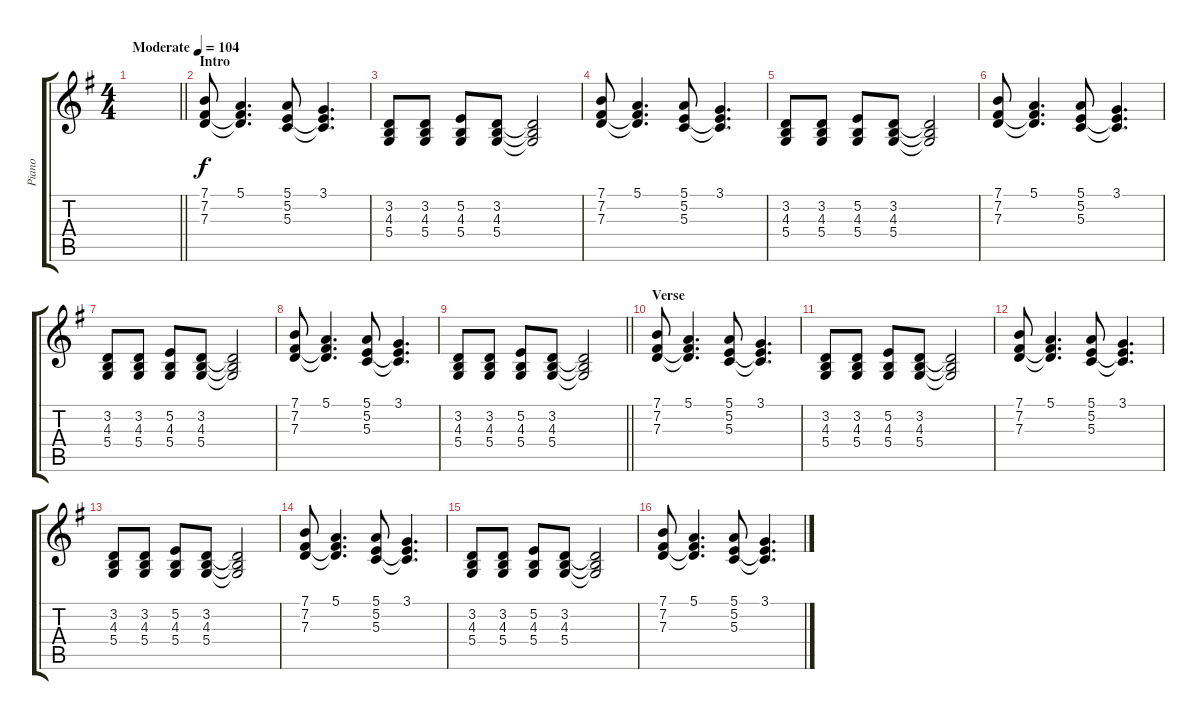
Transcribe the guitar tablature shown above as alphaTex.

\track ("Piano" "Piano") {instrument acousticgrandpiano}
\staff {score tabs}
\tuning (E4 B3 G3 D3 A2 E2) {hide}
\ts (4 4)
\tempo (104 "Moderate")
\clef g2
\barLineRight lightlight
\ks g
|
\section ("" "Intro")
(7.1 7.2 7.3).8 (5.1 7.2{t} 7.3{t}).4{d} (5.1 5.2 5.3).8 (3.1 5.2{t} 5.3{t}).4{d} |
(3.2 4.3 5.4).8 (3.2 4.3 5.4).8 (5.2 4.3 5.4).8 (3.2 4.3 5.4).8 (3.2{t} 4.3{t} 5.4{t}).2 |
(7.1 7.2 7.3).8 (5.1 7.2{t} 7.3{t}).4{d} (5.1 5.2 5.3).8 (3.1 5.2{t} 5.3{t}).4{d} |
(3.2 4.3 5.4).8 (3.2 4.3 5.4).8 (5.2 4.3 5.4).8 (3.2 4.3 5.4).8 (3.2{t} 4.3{t} 5.4{t}).2 |
(7.1 7.2 7.3).8 (5.1 7.2{t} 7.3{t}).4{d} (5.1 5.2 5.3).8 (3.1 5.2{t} 5.3{t}).4{d} |
(3.2 4.3 5.4).8 (3.2 4.3 5.4).8 (5.2 4.3 5.4).8 (3.2 4.3 5.4).8 (3.2{t} 4.3{t} 5.4{t}).2 |
(7.1 7.2 7.3).8 (5.1 7.2{t} 7.3{t}).4{d} (5.1 5.2 5.3).8 (3.1 5.2{t} 5.3{t}).4{d} |
\barLineRight lightlight
(3.2 4.3 5.4).8 (3.2 4.3 5.4).8 (5.2 4.3 5.4).8 (3.2 4.3 5.4).8 (3.2{t} 4.3{t} 5.4{t}).2 |
\section ("" "Verse")
(7.1 7.2 7.3).8 (5.1 7.2{t} 7.3{t}).4{d} (5.1 5.2 5.3).8 (3.1 5.2{t} 5.3{t}).4{d} |
(3.2 4.3 5.4).8 (3.2 4.3 5.4).8 (5.2 4.3 5.4).8 (3.2 4.3 5.4).8 (3.2{t} 4.3{t} 5.4{t}).2 |
(7.1 7.2 7.3).8 (5.1 7.2{t} 7.3{t}).4{d} (5.1 5.2 5.3).8 (3.1 5.2{t} 5.3{t}).4{d} |
(3.2 4.3 5.4).8 (3.2 4.3 5.4).8 (5.2 4.3 5.4).8 (3.2 4.3 5.4).8 (3.2{t} 4.3{t} 5.4{t}).2 |
(7.1 7.2 7.3).8 (5.1 7.2{t} 7.3{t}).4{d} (5.1 5.2 5.3).8 (3.1 5.2{t} 5.3{t}).4{d} |
(3.2 4.3 5.4).8 (3.2 4.3 5.4).8 (5.2 4.3 5.4).8 (3.2 4.3 5.4).8 (3.2{t} 4.3{t} 5.4{t}).2 |
(7.1 7.2 7.3).8 (5.1 7.2{t} 7.3{t}).4{d} (5.1 5.2 5.3).8 (3.1 5.2{t} 5.3{t}).4{d}
